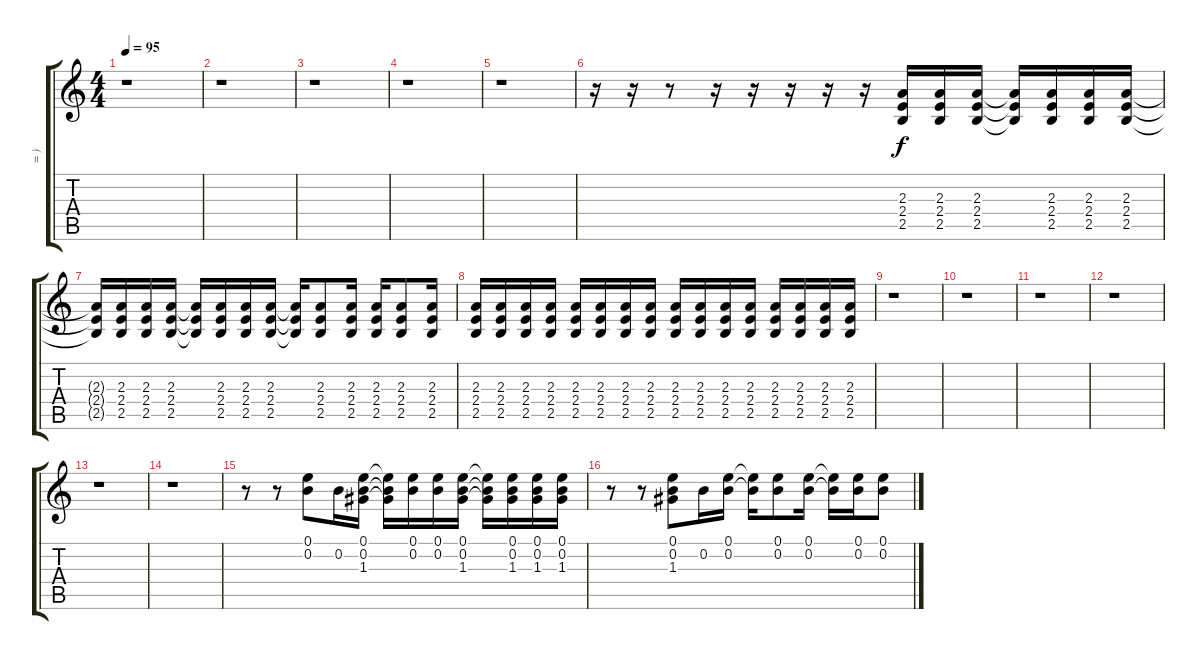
\track ("= )" "= )") {instrument acousticguitarsteel}
\staff {score tabs}
\tuning (E4 B3 G3 D3 A2 E2) {hide}
\ts (4 4)
\tempo 95
\clef g2
\ks c
r.1{dy f} |
r.1 |
r.1 |
r.1 |
r.1 |
r.16{instrument acousticguitarnylon} r.16 r.8 r.16 r.16 r.16 r.16 r.16 (2.3 2.4 2.5).16{volume 11} (2.3 2.4 2.5).16 (2.3 2.4 2.5).16 (2.3{t} 2.4{t} 2.5{t}).16 (2.3 2.4 2.5).16{volume 10} (2.3 2.4 2.5).16 (2.3 2.4 2.5).16 |
(2.3{t} 2.4{t} 2.5{t}).16 (2.3 2.4 2.5).16{volume 9} (2.3 2.4 2.5).16 (2.3 2.4 2.5).16 (2.3{t} 2.4{t} 2.5{t}).16 (2.3 2.4 2.5).16{volume 8} (2.3 2.4 2.5).16 (2.3 2.4 2.5).16 (2.3{t} 2.4{t} 2.5{t}).16 (2.3 2.4 2.5).8{volume 7} (2.3 2.4 2.5).16 (2.3 2.4 2.5).16{volume 8} (2.3 2.4 2.5).8 (2.3 2.4 2.5).16 |
(2.3 2.4 2.5).16{volume 9} (2.3 2.4 2.5).16 (2.3 2.4 2.5).16 (2.3 2.4 2.5).16 (2.3 2.4 2.5).16{volume 9} (2.3 2.4 2.5).16 (2.3 2.4 2.5).16 (2.3 2.4 2.5).16 (2.3 2.4 2.5).16{volume 10} (2.3 2.4 2.5).16 (2.3 2.4 2.5).16 (2.3 2.4 2.5).16 (2.3 2.4 2.5).16{volume 11} (2.3 2.4 2.5).16 (2.3 2.4 2.5).16 (2.3 2.4 2.5).16 |
r.1 |
r.1 |
r.1 |
r.1 |
r.1 |
r.1 |
r.8 r.8 (0.1 0.2).8 0.2.16 (0.1 0.2 1.3).16 (0.1{t} 0.2{t} 1.3{t}).16 (0.1 0.2).16 (0.1 0.2).16 (0.1 0.2 1.3).16 (0.1{t} 0.2{t} 1.3{t}).16 (0.1 0.2 1.3).16 (0.1 0.2 1.3).16 (0.1 0.2 1.3).16 |
r.8 r.8 (0.1 0.2 1.3).8 0.2.16 (0.1 0.2).16 (0.1{t} 0.2{t}).16 (0.1 0.2).8 (0.1 0.2).16 (0.1{t} 0.2{t}).16 (0.1 0.2).16 (0.1 0.2).8
